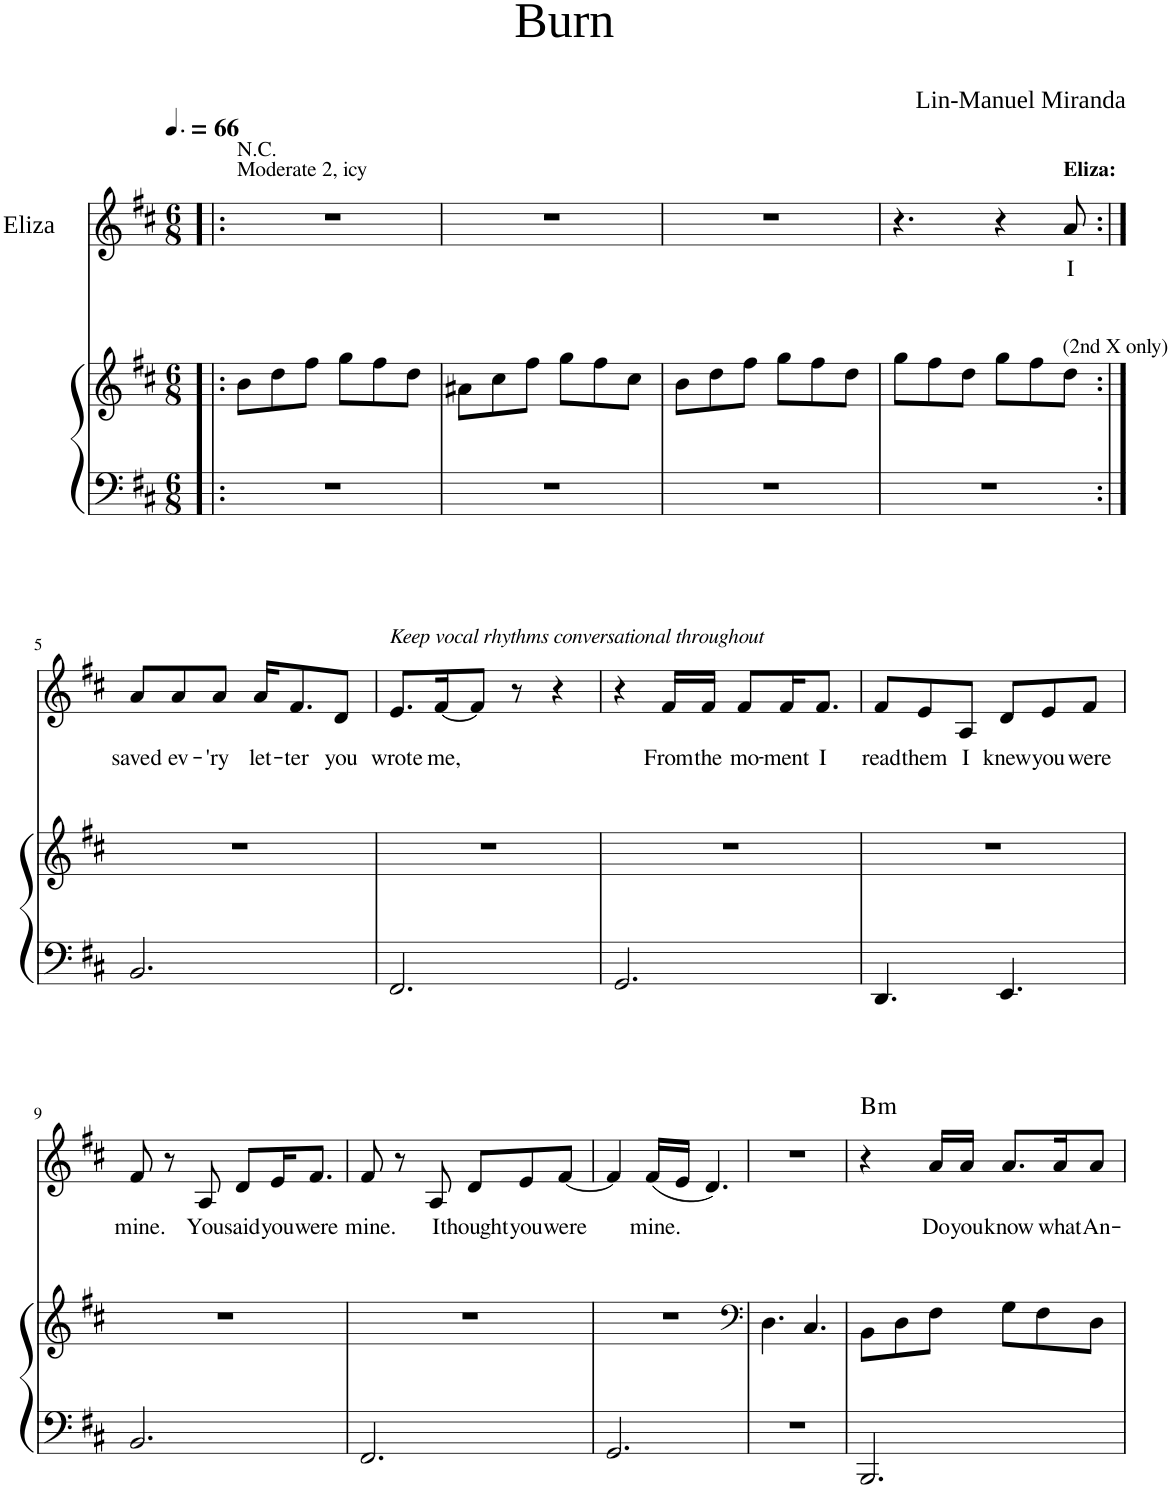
**kern	**kern	**kern	**text	**harte
*part2	*part2	*part1	*part1	*part1
*staff3	*staff2	*staff1	*staff1	*
*I"Piano	*	*I"Eliza	*	*
*I'Pno	*	*	*	*
*clefF4	*clefG2	*clefG2	*	*
*k[f#c#]	*k[f#c#]	*k[f#c#]	*	*
*M6/8	*M6/8	*M6/8	*	*
*MM99	*MM99	*MM99	*	*
=1!|:	=1!|:	=1!|:	=1!|:	=1!|:
!	!	!LO:TX:a:t=Moderate 2, icy	!	!
!	!	!LO:TX:a:t=N.C.	!	!
2.r	8b\L	2.r	.	.
.	8dd\	.	.	.
.	8ff#\J	.	.	.
.	8gg\L	.	.	.
.	8ff#\	.	.	.
.	8dd\J	.	.	.
=2	=2	=2	=2	=2
2.r	8a#X\L	2.r	.	.
.	8cc#\	.	.	.
.	8ff#\J	.	.	.
.	8gg\L	.	.	.
.	8ff#\	.	.	.
.	8cc#\J	.	.	.
=3	=3	=3	=3	=3
2.r	8b\L	2.r	.	.
.	8dd\	.	.	.
.	8ff#\J	.	.	.
.	8gg\L	.	.	.
.	8ff#\	.	.	.
.	8dd\J	.	.	.
=4	=4	=4	=4	=4
2.r	8gg\L	4.r	.	.
.	8ff#\	.	.	.
.	8dd\J	.	.	.
.	8gg\L	4r	.	.
.	8ff#\	.	.	.
!	!	!LO:TX:b:t=(2nd X only)	!	!
!	!	!LO:TX:a:B:t=Eliza&colon;	!	!
!	!	!	!LO:LY:b	!
.	8dd\J	8a/	I	.
!!LO:LB:g=z
=5:|!	=5:|!	=5:|!	=5:|!	=5:|!
!	!	!	!LO:LY:b	!
2.BB/	2.r	8a/L	saved	.
!	!	!	!LO:LY:b	!
.	.	8a/	ev-	.
!	!	!	!LO:LY:b	!
.	.	8a/J	-'ry	.
!	!	!	!LO:LY:b	!
.	.	16a/KL	let-	.
!	!	!	!LO:LY:b	!
.	.	8.f#/	-ter	.
!	!	!	!LO:LY:b	!
.	.	8d/J	you	.
=6	=6	=6	=6	=6
!	!	!LO:TX:a:i:t=Keep vocal rhythms conversational throughout	!	!
!	!	!	!LO:LY:b	!
2.FF#/	2.r	8.e/L	wrote	.
!	!	!	!LO:LY:b	!
.	.	[16f#/K	me,	.
.	.	8f#/J]	.	.
.	.	8r	.	.
.	.	4r	.	.
=7	=7	=7	=7	=7
2.GG/	2.r	4r	.	.
!	!	!	!LO:LY:b	!
.	.	16f#/LL	From	.
!	!	!	!LO:LY:b	!
.	.	16f#/JJ	the	.
!	!	!	!LO:LY:b	!
.	.	8f#/L	mo-	.
!	!	!	!LO:LY:b	!
.	.	16f#/K	-ment	.
!	!	!	!LO:LY:b	!
.	.	8.f#/J	I	.
=8	=8	=8	=8	=8
!	!	!	!LO:LY:b	!
4.DD/	2.r	8f#/L	read	.
!	!	!	!LO:LY:b	!
.	.	8e/	them	.
!	!	!	!LO:LY:b	!
.	.	8A/J	I	.
!	!	!	!LO:LY:b	!
4.EE/	.	8d/L	knew	.
!	!	!	!LO:LY:b	!
.	.	8e/	you	.
!	!	!	!LO:LY:b	!
.	.	8f#/J	were	.
!!LO:LB:g=z
=9	=9	=9	=9	=9
!	!	!	!LO:LY:b	!
2.BB/	2.r	8f#/	mine.	.
.	.	8r	.	.
!	!	!	!LO:LY:b	!
.	.	8A/	You	.
!	!	!	!LO:LY:b	!
.	.	8d/L	said	.
!	!	!	!LO:LY:b	!
.	.	16e/K	you	.
!	!	!	!LO:LY:b	!
.	.	8.f#/J	were	.
=10	=10	=10	=10	=10
!	!	!	!LO:LY:b	!
2.FF#/	2.r	8f#/	mine.	.
.	.	8r	.	.
!	!	!	!LO:LY:b	!
.	.	8A/	I	.
!	!	!	!LO:LY:b	!
.	.	8d/L	thought	.
!	!	!	!LO:LY:b	!
.	.	8e/	you	.
!	!	!	!LO:LY:b	!
.	.	[8f#/J	were	.
=11	=11	=11	=11	=11
2.GG/	2.r	4f#/]	.	.
!	!	!	!LO:LY:b	!
.	.	(16f#/LL	mine.	.
.	.	16e/JJ	.	.
.	.	4.d/)	.	.
=12	=12	=12	=12	=12
*	*clefF4	*	*	*
2.r	4.D\	2.r	.	.
.	4.C#/	.	.	.
=13	=13	=13	=13	=13
!	!	!	!	!LO:H:kt=m
2.BBB/	8BB\L	4r	.	B:min
.	8D\	.	.	.
!	!	!	!LO:LY:b	!
.	8F#\J	16a/LL	Do	.
!	!	!	!LO:LY:b	!
.	.	16a/JJ	you	.
!	!	!	!LO:LY:b	!
.	8G\L	8.a/L	know	.
.	8F#\	.	.	.
!	!	!	!LO:LY:b	!
.	.	16a/K	what	.
!	!	!	!LO:LY:b	!
.	8D\J	8a/J	An-	.
=	=	=	=	=
*-	*-	*-	*-	*-
